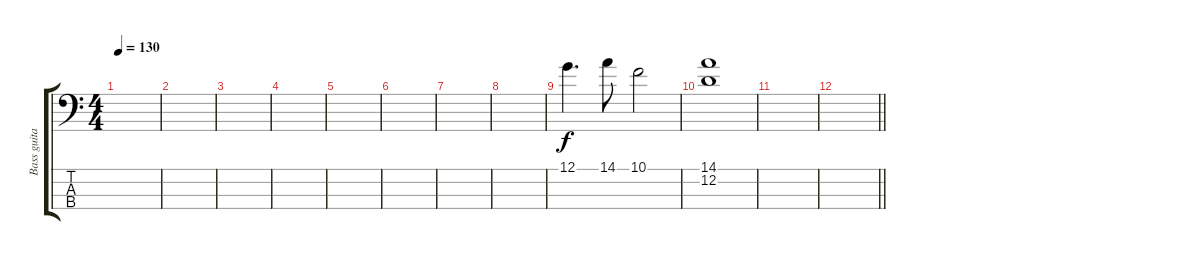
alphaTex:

\track ("Bass guitar" "Bass guita") {instrument electricguitarclean}
\staff {score tabs}
\tuning (G2 D2 A1 E1) {hide}
\ts (4 4)
\tempo 130
\clef f4
\ks c
|
|
|
|
|
|
|
|
12.1.4{d} 14.1.8 10.1.2 |
(14.1 12.2).1 |
|
\barLineRight lightlight
